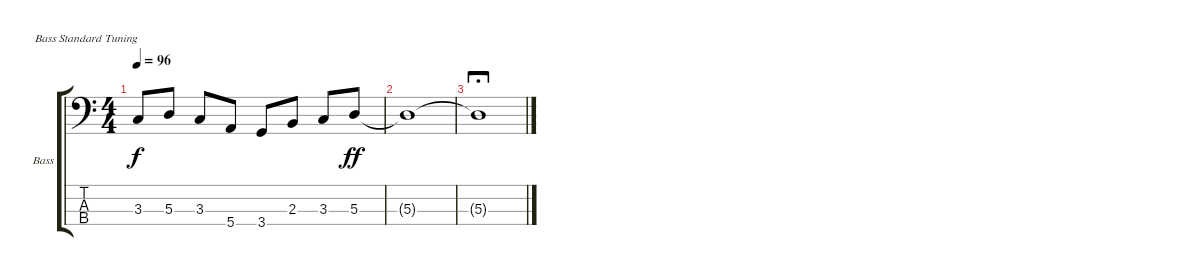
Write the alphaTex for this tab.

\defaultSystemsLayout 4
\bracketExtendMode groupsimilarinstruments
\firstSystemTrackNameOrientation horizontal
\otherSystemsTrackNameOrientation horizontal
\track ("Bass" "Bass") {instrument electricbassfinger}
\staff {score tabs}
\tuning (G2 D2 A1 E1)
\ts (4 4)
\tempo 96
\clef f4
\ks c
3.3.8{dy f} 5.3.8 3.3.8 5.4.8 3.4.8 2.3.8 3.3.8 5.3.8{dy ff} |
5.3{t}.1 |
5.3{t}.1{fermata (long 1)}
